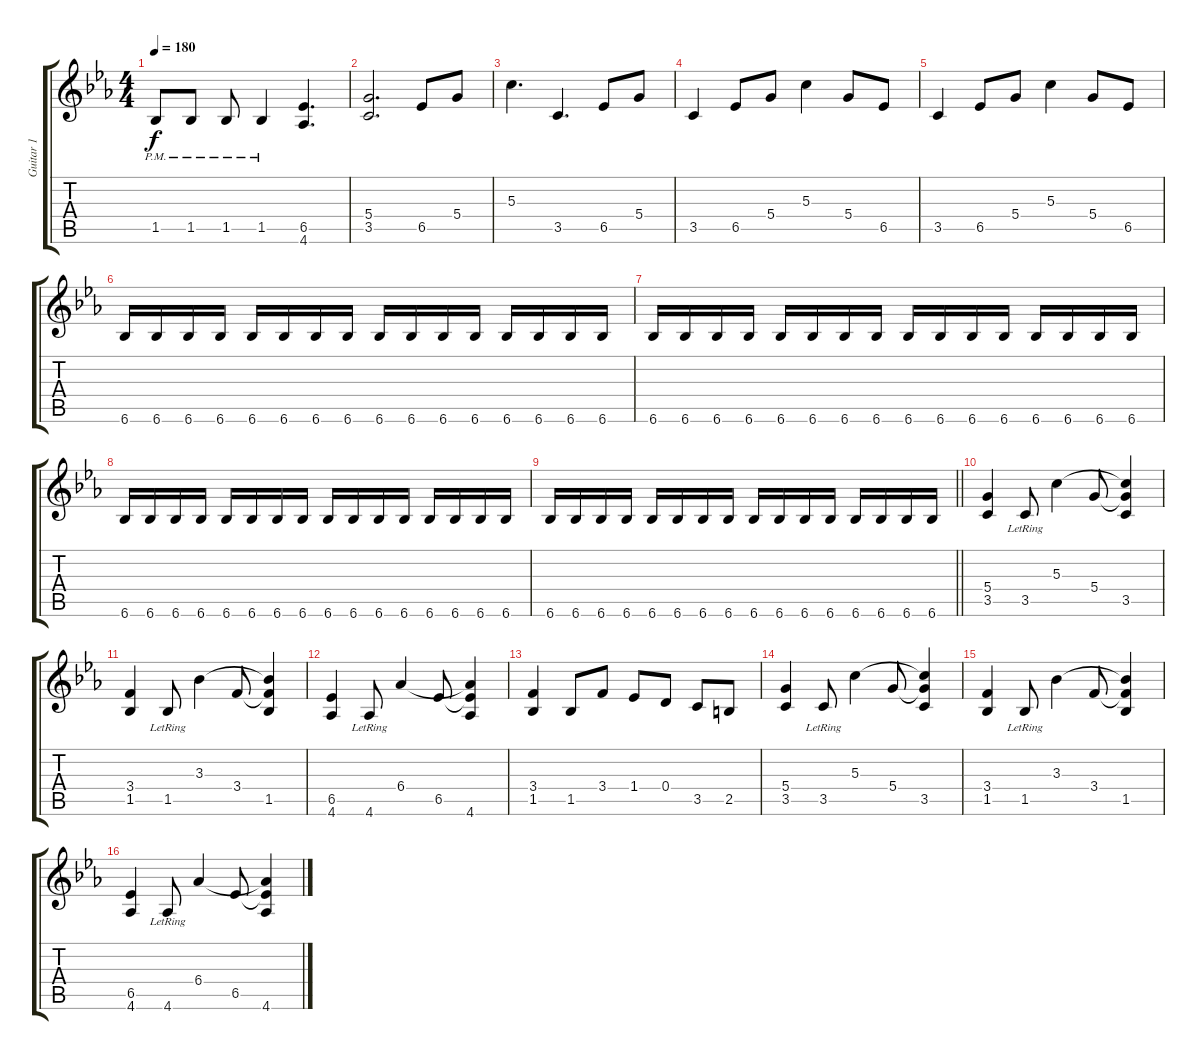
\track ("Guitar 1" "Guitar 1") {instrument overdrivenguitar}
\staff {score tabs}
\tuning (E4 B3 G3 D3 A2 E2) {hide}
\ts (4 4)
\tempo 180
\clef g2
\ks eb
1.5{pm}.8{dy f} 1.5{pm}.8 1.5{pm}.8 1.5{pm}.4 (6.5 4.6).4{d} |
(5.4 3.5).2{d} 6.5.8 5.4.8 |
5.3.4{d} 3.5.4{d} 6.5.8 5.4.8 |
3.5.4 6.5.8 5.4.8 5.3.4 5.4.8 6.5.8 |
3.5.4 6.5.8 5.4.8 5.3.4 5.4.8 6.5.8 |
6.6.16 6.6.16 6.6.16 6.6.16 6.6.16 6.6.16 6.6.16 6.6.16 6.6.16 6.6.16 6.6.16 6.6.16 6.6.16 6.6.16 6.6.16 6.6.16 |
6.6.16 6.6.16 6.6.16 6.6.16 6.6.16 6.6.16 6.6.16 6.6.16 6.6.16 6.6.16 6.6.16 6.6.16 6.6.16 6.6.16 6.6.16 6.6.16 |
6.6.16 6.6.16 6.6.16 6.6.16 6.6.16 6.6.16 6.6.16 6.6.16 6.6.16 6.6.16 6.6.16 6.6.16 6.6.16 6.6.16 6.6.16 6.6.16 |
\barLineRight lightlight
6.6.16 6.6.16 6.6.16 6.6.16 6.6.16 6.6.16 6.6.16 6.6.16 6.6.16 6.6.16 6.6.16 6.6.16 6.6.16 6.6.16 6.6.16 6.6.16 |
\section ("" "")
(5.4 3.5).4 3.5{lr}.8 5.3.4 5.4.8 (5.3{t} 5.4{t} 3.5).4 |
(3.4 1.5).4 1.5{lr}.8 3.3.4 3.4.8 (3.3{t} 3.4{t} 1.5).4 |
(6.5 4.6).4 4.6{lr}.8 6.4.4 6.5.8 (6.4{t} 6.5{t} 4.6).4 |
(3.4 1.5).4 1.5.8 3.4.8 1.4.8 0.4.8 3.5.8 2.5.8 |
(5.4 3.5).4 3.5{lr}.8 5.3.4 5.4.8 (5.3{t} 5.4{t} 3.5).4 |
(3.4 1.5).4 1.5{lr}.8 3.3.4 3.4.8 (3.3{t} 3.4{t} 1.5).4 |
(6.5 4.6).4 4.6{lr}.8 6.4.4 6.5.8 (6.4{t} 6.5{t} 4.6).4
